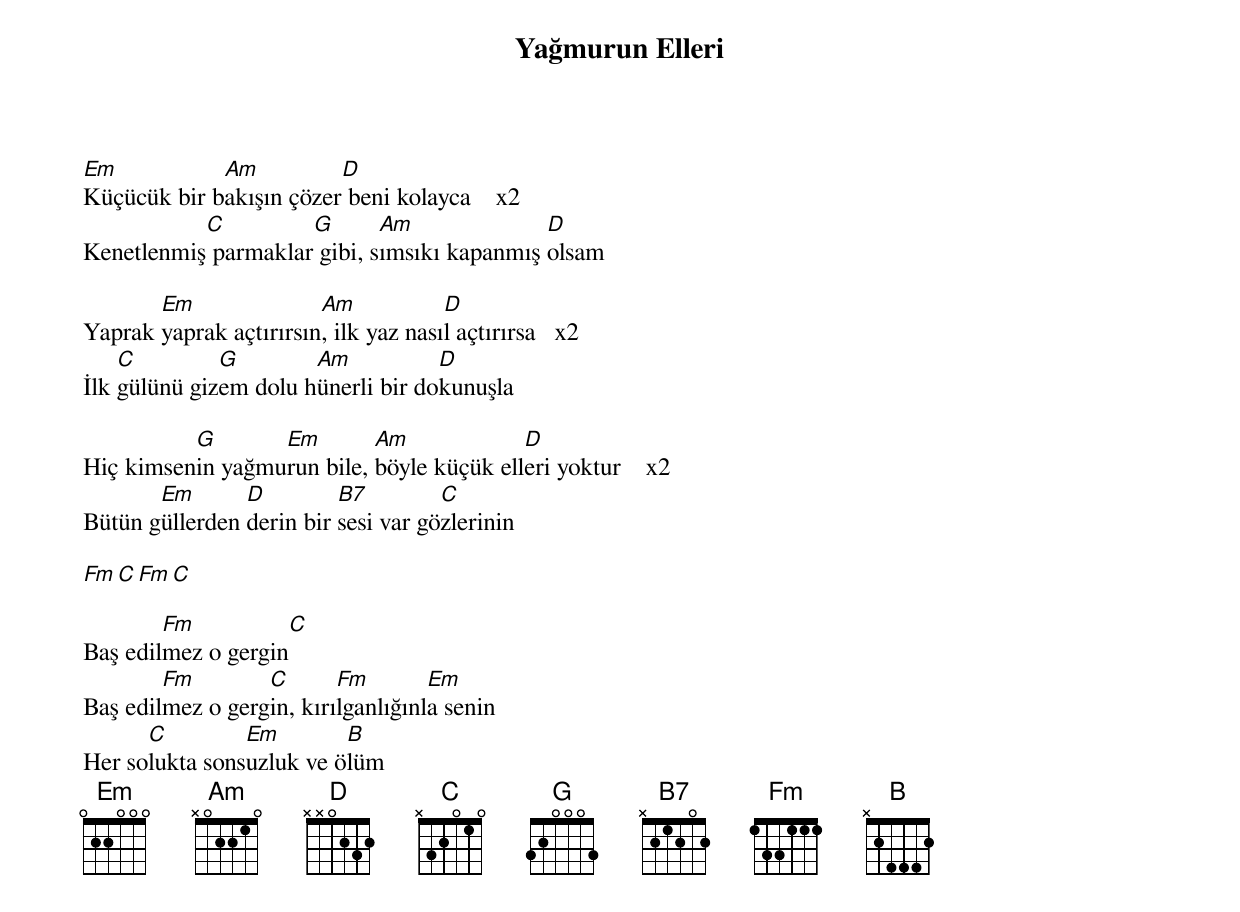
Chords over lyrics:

{title: Yağmurun Elleri}
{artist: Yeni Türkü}

Em           Am          D
Küçücük bir bakışın çözer beni kolayca    x2
           C         G       Am              D
Kenetlenmiş parmaklar gibi, sımsıkı kapanmış olsam

       Em               Am            D
Yaprak yaprak açtırırsın, ilk yaz nasıl açtırırsa   x2
    C         G        Am           D
İlk gülünü gizem dolu hünerli bir dokunuşla

          G       Em        Am             D
Hiç kimsenin yağmurun bile, böyle küçük elleri yoktur    x2
       Em       D         B7         C
Bütün güllerden derin bir sesi var gözlerinin

Fm C Fm C

        Fm          C
Baş edilmez o gergin
        Fm        C       Fm        Em
Baş edilmez o gergin, kırılganlığınla senin
      C         Em        B
Her solukta sonsuzluk ve ölüm
